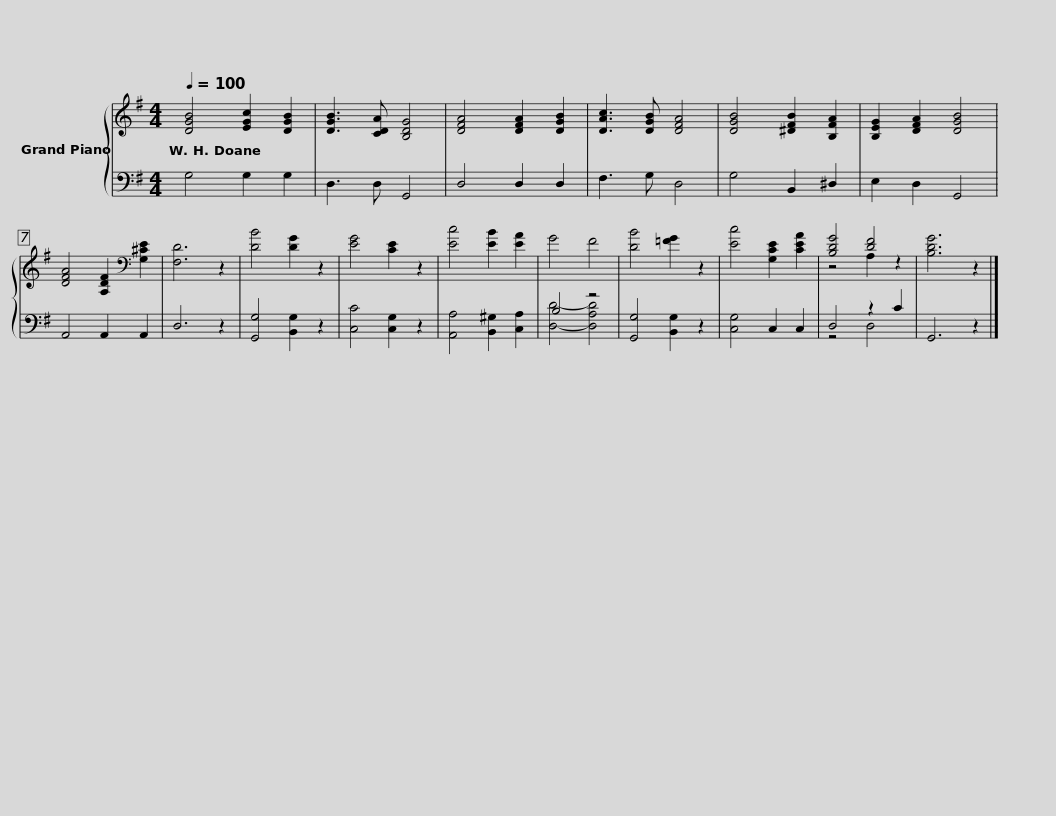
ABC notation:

X:1
%%score { ( 1 4 ) | ( 2 3 ) }
L:1/8
Q:1/4=100
M:4/4
I:linebreak $
K:G
V:1 treble
V:4 treble
V:2 bass
V:3 bass
V:1
 [DGB]4 [EGc]2 [DGB]2 | [DGB]3 [CDA] [B,DG]4 | [DFA]4 [DFA]2 [DGB]2 | [DAc]3 [DGB] [DFA]4 | [DGB]4 [^DFB]2 [B,FA]2 | %5
 [B,EG]2 [DFA]2 [DGB]4 | [DFA]4 [A,DF]2[K:bass] [G,^CE]2 | [F,D]6 z2 | [DB]4 [DG]2 z2 |$ [EG]4 [CE]2 z2 | %10
 [Ec]4 [EB]2 [EA]2 | G4 F4 | [DB]4 [=FG]2 z2 | [Ec]4 [G,CE]2 [CEA]2 | [B,DG]4 [DF]4 | %15
 [B,DG]6 z2 |] %16
V:2
 G,4 G,2 G,2 | D,3 D, G,,4 | D,4 D,2 D,2 | F,3 G, D,4 | G,4 B,,2 ^D,2 | %5
 E,2 D,2 G,,4 | A,,4 A,,2 A,,2 | D,6 z2 | [G,,G,]4 [B,,G,]2 z2 |$ [C,C]4 [C,G,]2 z2 | %10
 [A,,A,]4 [B,,^G,]2 [C,A,]2 | B,4 z4 | [G,,G,]4 [B,,G,]2 z2 | [C,G,]4 C,2 C,2 | D,4 z2 C2 | %15
 G,,6 z2 |] %16
V:3
 x8 | x8 | x8 | x8 | x8 | %5
 x8 | x8 | x8 | x8 |$ x8 | %10
 x8 | [D,D]4- [D,A,D]4 | x8 | x8 | z4 D,4 | %15
 x8 |] %16
V:4
 x8 | x8 | x8 | x8 | x8 | %5
 x8 | x6[K:bass] x2 | x8 | x8 |$ x8 | %10
 x8 | x8 | x8 | x8 | z4 A,2 z2 | %15
 x8 |] %16
